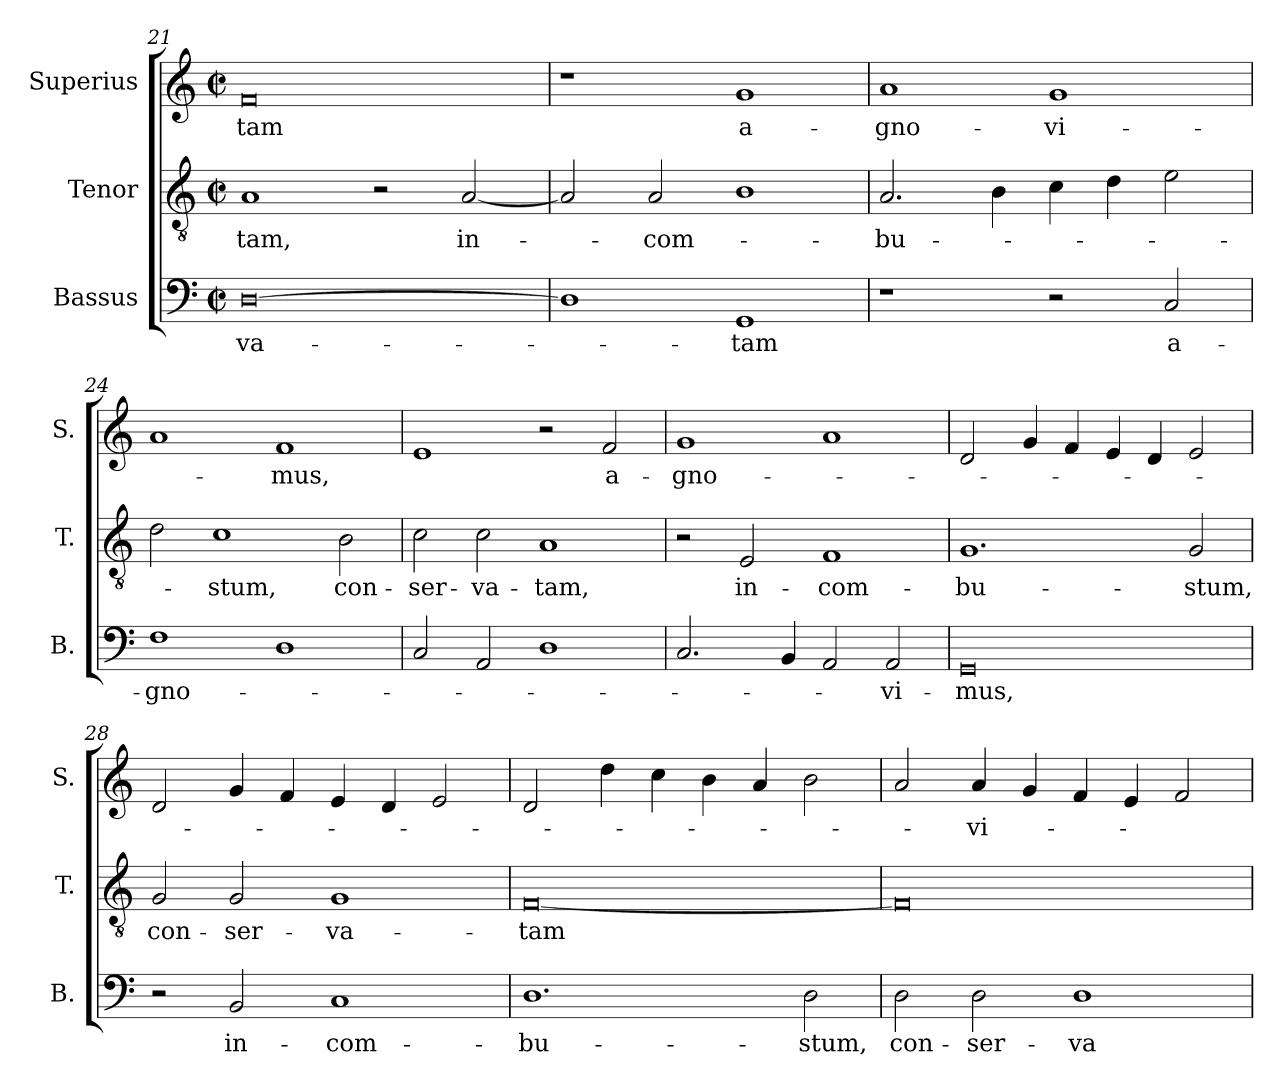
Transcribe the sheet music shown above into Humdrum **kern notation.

**kern	**text	**kern	**text	**kern	**text
*part3	*part3	*part2	*part2	*part1	*part1
*staff3	*staff3	*staff2	*staff2	*staff1	*staff1
*I"Bassus	*	*I"Tenor	*	*I"Superius	*
*I'B.	*	*I'T.	*	*I'S.	*
*clefF4	*	*clefGv2	*	*clefG2	*
*	*	*ITrd7c12	*	*	*
*k[]	*	*k[]	*	*k[]	*
*M2/2	*	*M2/2	*	*M2/2	*
*met(c|)	*	*met(c|)	*	*met(c|)	*
=21	=21	=21	=21	=21	=21
!	!LO:LY:b:color=#000000	!	!	!	!
!	!	!	!LO:LY:b:color=#000000	!	!
!	!	!	!	!	!LO:LY:b:color=#000000
[>0Di	-va-	1AAi	-tam,	0fi	-tam
.	.	2r	.	.	.
!	!	!	!LO:LY:b:color=#000000	!	!
.	.	[<2AAi/	in-	.	.
=22	=22	=22	=22	=22	=22
1Di]	.	2AAi/]	.	1r	.
!	!	!	!LO:LY:b:color=#000000	!	!
.	.	2AAi/	-com-	.	.
!	!LO:LY:b:color=#000000	!	!	!	!
!	!	!	!	!	!LO:LY:b:color=#000000
1GGi	-tam	1BBi	.	1gi	a-
=23	=23	=23	=23	=23	=23
!	!	!	!LO:LY:b:color=#000000	!	!
!	!	!	!	!	!LO:LY:b:color=#000000
1r	.	2.AAi/	-bu-	1ai	-gno-
.	.	4BBi\	.	.	.
!	!	!	!	!	!LO:LY:b:color=#000000
2r	.	4Ci\	.	1gi	-vi-
.	.	4Di\	.	.	.
!	!LO:LY:b:color=#000000	!	!	!	!
2Ci/	a-	2Ei\	.	.	.
=24	=24	=24	=24	=24	=24
!	!LO:LY:b:color=#000000	!	!	!	!
1Fi	-gno-	2Di\	.	1ai	.
!	!	!	!LO:LY:b:color=#000000	!	!
.	.	1Ci	-stum,	.	.
!	!	!	!	!	!LO:LY:b:color=#000000
1Di	.	.	.	1fi	-mus,
!	!	!	!LO:LY:b:color=#000000	!	!
.	.	2BBi\	con-	.	.
!!LO:PB:g=z
=25	=25	=25	=25	=25	=25
!	!	!	!LO:LY:b:color=#000000	!	!
2Ci/	.	2Ci\	-ser-	1ei	.
!	!	!	!LO:LY:b:color=#000000	!	!
2AAi/	.	2Ci\	-va-	.	.
!	!	!	!LO:LY:b:color=#000000	!	!
1Di	.	1AAi	-tam,	2r	.
!	!	!	!	!	!LO:LY:b:color=#000000
.	.	.	.	2fi/	a-
=26	=26	=26	=26	=26	=26
!	!	!	!	!	!LO:LY:b:color=#000000
2.Ci/	.	2r	.	1gi	-gno-
!	!	!	!LO:LY:b:color=#000000	!	!
.	.	2EEi/	in-	.	.
4BBi/	.	.	.	.	.
!	!	!	!LO:LY:b:color=#000000	!	!
2AAi/	.	1FFi	-com-	1ai	.
!	!LO:LY:b:color=#000000	!	!	!	!
2AAi/	-vi-	.	.	.	.
=27	=27	=27	=27	=27	=27
!	!LO:LY:b:color=#000000	!	!	!	!
!	!	!	!LO:LY:b:color=#000000	!	!
0GGi	-mus,	1.GGi	-bu-	2di/	.
.	.	.	.	4gi/	.
.	.	.	.	4fi/	.
.	.	.	.	4ei/	.
.	.	.	.	4di/	.
!	!	!	!LO:LY:b:color=#000000	!	!
.	.	2GGi/	-stum,	2ei/	.
=28	=28	=28	=28	=28	=28
!	!	!	!LO:LY:b:color=#000000	!	!
2r	.	2GGi/	con-	2di/	.
!	!LO:LY:b:color=#000000	!	!	!	!
!	!	!	!LO:LY:b:color=#000000	!	!
2BBi/	in-	2GGi/	-ser-	4gi/	.
.	.	.	.	4fi/	.
!	!LO:LY:b:color=#000000	!	!	!	!
!	!	!	!LO:LY:b:color=#000000	!	!
1Ci	-com-	1GGi	-va-	4ei/	.
.	.	.	.	4di/	.
.	.	.	.	2ei/	.
=29	=29	=29	=29	=29	=29
!	!LO:LY:b:color=#000000	!	!	!	!
!	!	!	!LO:LY:b:color=#000000	!	!
1.Di	-bu-	[<0FFi	-tam	2di/	.
.	.	.	.	4ddi\	.
.	.	.	.	4cci\	.
.	.	.	.	4bi\	.
.	.	.	.	4ai/	.
!	!LO:LY:b:color=#000000	!	!	!	!
2Di\	-stum,	.	.	2bi\	.
=30	=30	=30	=30	=30	=30
!	!LO:LY:b:color=#000000	!	!	!	!
2Di\	con-	0FFi]	.	2ai/	.
!	!LO:LY:b:color=#000000	!	!	!	!
!	!	!	!	!	!LO:LY:b:color=#000000
2Di\	-ser-	.	.	4ai/	-vi-
.	.	.	.	4gi/	.
!	!LO:LY:b:color=#000000	!	!	!	!
1Di	-va-	.	.	4fi/	.
.	.	.	.	4ei/	.
.	.	.	.	2fi/	.
=	=	=	=	=	=
*-	*-	*-	*-	*-	*-
